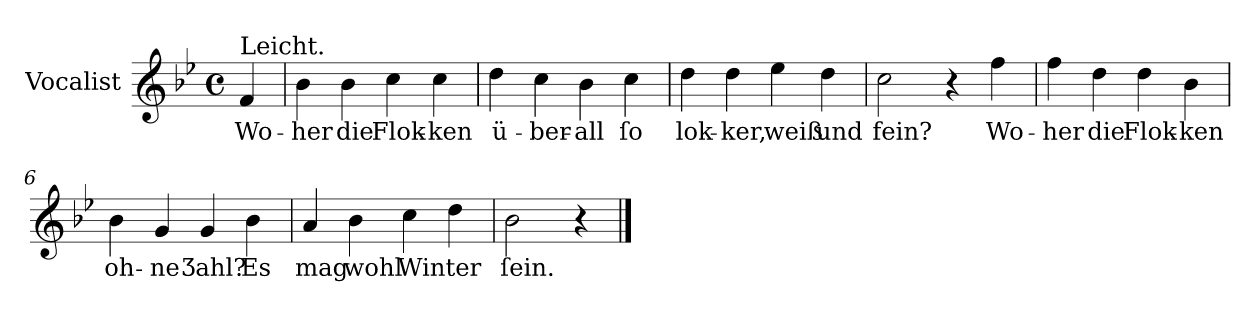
**kern	**text
*part1	*part1
*staff1	*staff1
*I"Vocalist	*
*clefG2	*
*k[b-e-]	*
*B-:	*
*M4/4	*
*met(c)	*
=	=
!LO:TX:a:t=Leicht.	!
4f	Wo-
=1	=1
4b-	-her
4b-	die
4cc	Flok-
4cc	-ken
=2	=2
4dd	ü-
4cc	-ber-
4b-	-all
4cc	ſo
=3	=3
4dd	lok-
4dd	-ker,
4ee-	weiß
4dd	und
=4	=4
2cc	fein?
4r	.
4ff	Wo-
=5	=5
4ff	-her
4dd	die
4dd	Flok-
4b-	-ken
=6	=6
4b-	oh-
4g	-ne
4g	Ʒahl?
4b-	Es
=7	=7
4a	mag
4b-	wohl
4cc	Winter
4dd	.
=8	=8
2b-	ſein.
4r	.
==	==
*-	*-
